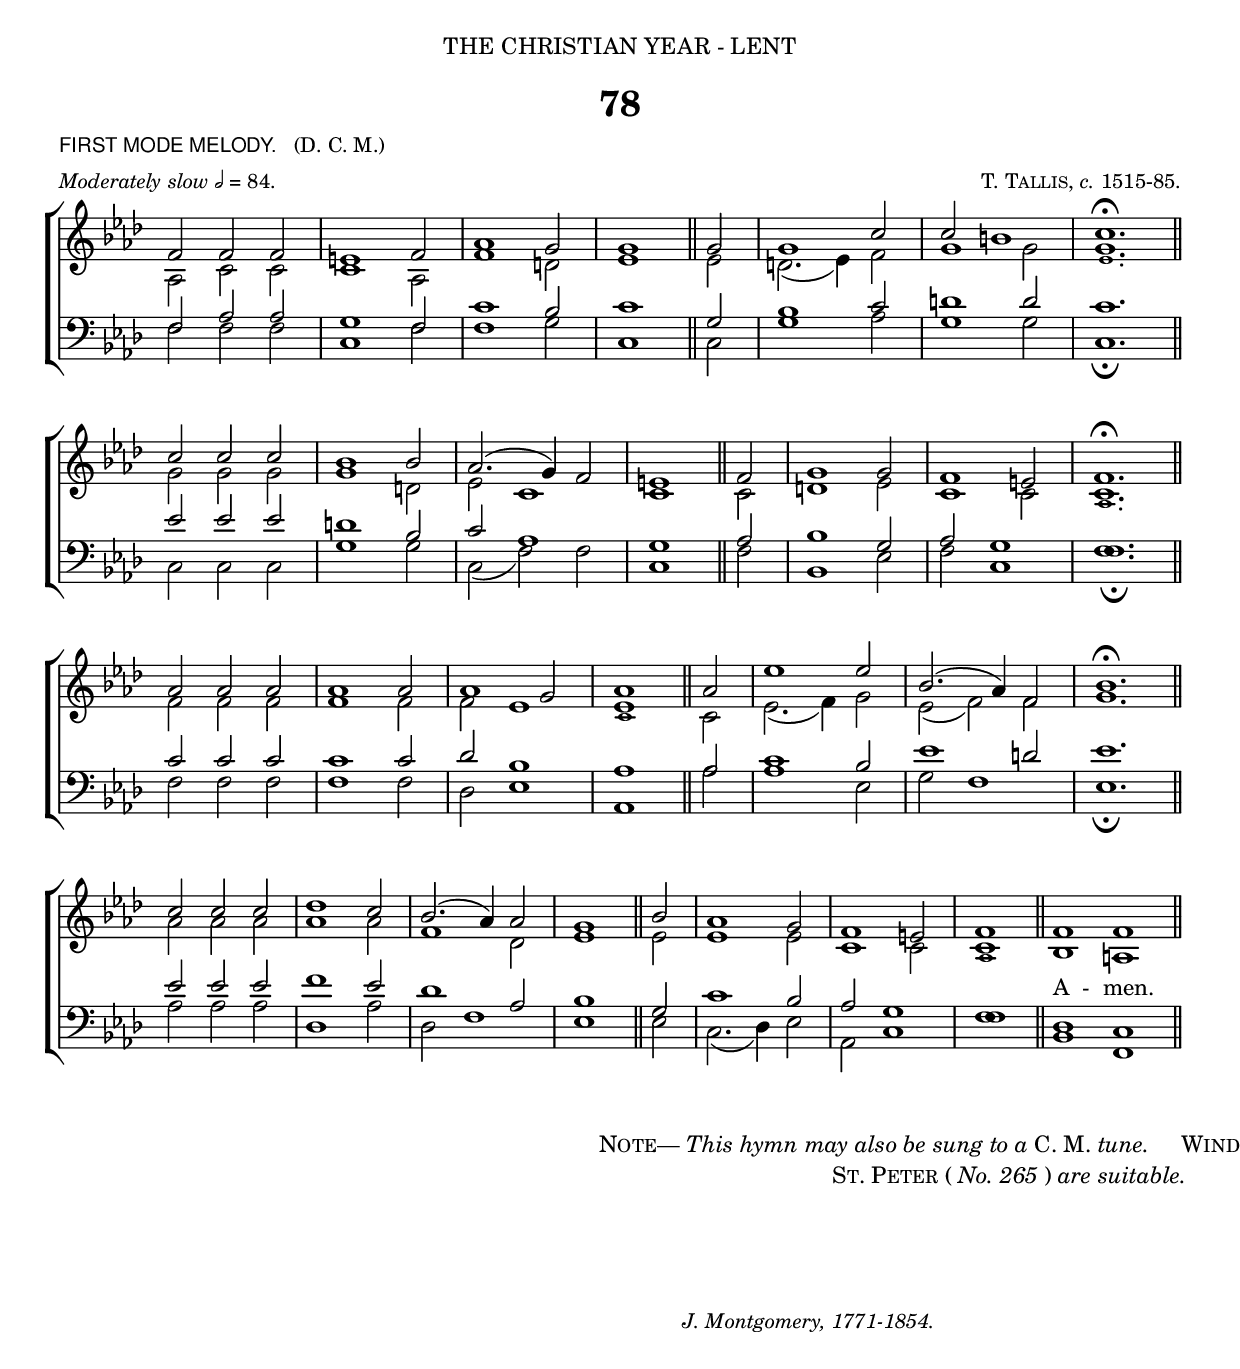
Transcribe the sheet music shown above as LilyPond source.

%%%142.png
%%%Hymn 78 First Mode Melody Lord, teach us how to pray aright
%%%Version 1

\version "2.10"

\header {
	dedication = \markup { \center-align { \line {  "THE CHRISTIAN YEAR - LENT" } 
					       \hspace #1
						} }	
  title = "78"
			       
  arranger = \markup { \small { \smallCaps "T. Tallis," \italic "c." "1515-85."} }
  poet = \markup { \small { \sans  "FIRST MODE MELODY." \hspace #1 \roman { "(D. C. M.)"} } }
  meter = \markup { \small { \italic {Moderately slow} \fontsize #-5 \general-align #Y #DOWN \note #"2" #1 = 84.} }
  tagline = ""
}

%%%%%%%%%%%%%%%%%%%%%%%%%%%%%%%%%%%%%%%% Macros

%%shortcut macro for small notes
smallnote = { \once \override NoteColumn #'force-hshift = #0.2 
	      \once \set fontSize = #-3 
              \once \override Stem #'length = #5  }

%%% merge. Macro to pull note slightly leftwards.  Used to produce those partially merged wholenotes 
merge = \once \override NoteColumn #'force-hshift = #-0.01
	      
%%%%%%%%%%%%%%%%%%%%%%%%%%%%%%%%%%%%%%%%% End of Macro definitions

%%% SATB voices

global = {
  \time 3/2 
  \key f \minor
  \set Staff.midiInstrument = "church organ"
}	   
	      
soprano = \relative c' {
  \tag #'hymn { f2 f2 f2 | e1 f2 | aes1 g2 | g1 \bar "||" g2 | g1 c2 | c2 b1 | c1. ^\fermata \bar "||" \break
  
  c2 c2 c2 | bes1 bes2 | aes2.( g4) f2 | e1 \bar "||" f2 | g1 g2 | f1 e2 | f1. ^\fermata \bar "||" \break
  
  aes2 aes2 aes2 | aes1 aes2 | aes1 g2 | aes1 \bar "||" aes2 | ees'1 ees2 | bes2.( aes4) f2 | bes1. ^\fermata \bar "||" \break
  
  c2 c2 c2 | des1 c2 | bes2.( aes4) aes2 | g1 \bar "||" bes2 | aes1 g2 | f1 e2 | f1 \bar "||" }
      \tag #'amen  { \cadenzaOn f1 f1 \bar "||" }   
}

alto = \relative c' {
  \tag #'hymn { aes2 c2 c2 | c1 aes2 | f'1 d2 | ees1 \bar "||" ees2 | d2.( ees4) f2 | g1 g2 | << { g1. } 
      \new Voice = "alt" { \voiceFour \smallnote ees1. } >> \bar "||" 
      
  g2 g2 g2 | g1 d2 | ees2 c1 | c1 \bar "||" c2 | d1 ees2 | c1 c2 | << { c1. } 
      \new Voice = "alt" { \voiceFour  \smallnote aes1. } >> \bar "||"     
      
  f'2 f2 f2 | f1 f2 | f2 ees1 | << { ees1 } 
      \new Voice = "alt" { \voiceFour \smallnote c1 } >>  \bar "||"
      c2 | ees2.( f4) g2 | ees2( f2) f2 | g1. \bar "||"
      
  aes2 aes2 aes2 | aes1 aes2 | f1 des2 | ees1 \bar "||" ees2 | ees1 ees2 | c1 c2 | << { c1 } 
      \new Voice = "alt" { \voiceFour \smallnote aes1 } >>  }
      \tag #'amen { bes1 a1 \bar "||" }
}

tenor = \relative c { \clef bass
  \tag #'hymn { f2 aes2 aes2 | g1 f2 | c'1 bes2 | c1 \bar "||" g2 | bes1 c2 | d1 d2 | c1. \bar "||"
  
  ees2 ees2 ees2 | d1 bes2 | c2 aes1 | g1 \bar "||" aes2 bes1 g2 | aes2 g1 | f1.  \bar"||"
  
  c'2 c2 c2 | c1 c2 | des2 bes1 | aes1 \bar "||" aes2 | c1 bes2 | ees1 d2 | ees1. \bar "||"
  
  ees2 ees2 ees2 | f1 ees2 | des1 aes2 | bes1 \bar "||" g2 | c1 bes2 | aes2 g1 | f1 \bar "||" }
      \tag #'amen { 
      \once \override TextScript #'padding = #1
      des1^\markup {"A  -  men." } c1 \bar "||" }
}

bass = \relative c { \clef bass
  \tag #'hymn { f2 f2 f2 | c1 f2 | f1 g2 | c,1 \bar "||" c2 | g'1 aes2 | g1 g2 | c,1. _\fermata \bar "||"
	  
  c2 c2 c2 | g'1 g2 | c,2( f2) f2 | c1 \bar "||" f2 | bes,1 ees2 | f2 c1 | \merge f1. _\fermata \bar "||"
  
  f2 f2 f2 | f1 f2 | des2 ees1 | aes,1 \bar "||" aes'2 | aes1 ees2 | g2 f1 |ees1. _\fermata \bar "||"
  
  aes2 aes2 aes2 | des,1 aes'2 | des,2 f1 | ees1 \bar "||" ees2 | c2.( des4) ees2 | aes,2 c1 | \merge f1 \bar "||" }
      \tag #'amen { bes,1 f1 \bar "||" }
}


#(ly:set-option 'point-and-click #f)

\paper {
  #(set-paper-size "a4")
%  annotate-spacing = ##t
  print-page-number = ##f
  ragged-last-bottom = ##t
  ragged-bottom = ##t
}


\book{

%%% Score block
	
\score{
\new ChoirStaff	
 <<

	\context Staff = upper << 
	\context Voice = sopranos { \voiceOne \global \soprano }
	\context Voice = altos    {\voiceTwo \global \alto }
	                      >>
	\context Staff = lower <<
	\context Voice = tenors { \voiceOne \global \tenor }
	\context Voice = basses { \voiceTwo \global \bass }
			        >> 
 >>
 
\layout {
		indent=0
%		\context { \Score timing = ##f }
		\context { \Score \remove "Bar_number_engraver" }
		\context { \Staff \remove "Time_signature_engraver" }
		\context { \Score \remove "Mark_engraver"  }
                \context { \Staff \consists "Mark_engraver"  }
	}
	
} %%score bracket

%%% Score block to generate hymn midi without Amen
\score{
\new ChoirStaff	
 <<

	\context Staff = upper << 
	\context Voice = sopranos { \voiceOne \global \removeWithTag #'amen \soprano }
	\context Voice = altos    { \voiceTwo \global \removeWithTag #'amen \alto }
	                      >>
	\context Staff = lower <<
	\context Voice = tenors { \voiceOne \global \removeWithTag #'amen \tenor }
	\context Voice = basses { \voiceTwo \global \removeWithTag #'amen \bass }
			        >> 
 >>
	
\midi { 
   \context { \Score tempoWholesPerMinute = #(ly:make-moment 84 2) }
       }

}

%%% Separate score block to generate Amen midi on its own 
\score{
\new ChoirStaff	
 <<

	\context Staff = upper << 
	\context Voice = sopranos { \voiceOne \global \keepWithTag #'amen \soprano }
	\context Voice = altos    { \voiceTwo \global \keepWithTag #'amen \alto }
	                      >>
	\context Staff = lower <<
	\context Voice = tenors { \voiceOne \global \keepWithTag #'amen \tenor }
	\context Voice = basses { \voiceTwo \global \keepWithTag #'amen \bass }
			        >> 
 >>
	
\midi { 
   \context { \Score tempoWholesPerMinute = #(ly:make-moment 84 2) }
       }

}

%%% Hymn Note markup

\markup { \hspace #52 \center-align { \line { \smallCaps "Note" \hspace #-1.2 ".—" \italic "This hymn may also be sung to a" "C. M." \italic "tune.    "  
	                                          \smallCaps "Windsor" "(" \italic "No. 332" ")" \italic "or" }  
                                      \line { \smallCaps "St. Peter" "(" \italic "No. 265" ")" \italic "are suitable." }} }
  
%%% fake score block to occupy space and force a pagebreak.  Can't think of a better way of doing this.
\score{
	{s4 }
\header { breakbefore = ##f piece = ##f opus = ##f tagline = ##f }
\layout{	
	\context { \Staff
		\remove Time_signature_engraver
		\remove Key_engraver
		\remove Clef_engraver
		\remove Staff_symbol_engraver
}}}				      

%%% page 2
%%% Lyric attribution

\markup { \hspace #60 \small \italic "J. Montgomery, 1771-1854." }  
	
%%% Main block of lyrics

\markup { \hspace #30 %%add space as necc. to center the column
	        \column {  %% one super column for entire block of lyrics
	              \column { %% verse 1 is a column of 2 lines  
	                  \line { \hspace #2.2 \column { \lower #2.4 \fontsize #8 "L" }   %%Drop Cap goes here
				  \hspace #-1.4    %% adjust this if other letters are too far from Drop Cap
				  \column  { \raise #0.0 "ORD, teach us how to pray aright"  
			                                 "  With reverence and with fear;" } }          
	                  \line {  \hspace #2.5  %%adjust hspace until this line left edge is flush with Drop Cap
				   \lower  #1.56  %%adjust this until the line spacing looks right
				   \column {   
					   "Though dust and ashes in thy sight,"
					   "    We may, we must draw near."
			  		}}
			       
			           } %% finish verse 1	
		  \hspace #1  % adds vertical spacing between verses		   
		  \line { "2  "
		    \column {	     
			    "We perish if we cease from prayer;"
			    "    O grant us power to pray;"
			    "And when to meet thee we prepare,"
			    "    Lord, meet us by the way."
			}}
		 \hspace #1  % adds vertical spacing between verses  	
		  \line { "3  "
		    \column {	     
			    "God of all grace, we come to thee"
			    "    With broken contrite hearts;"
			    "Give, what thine eye delights to see,"
			    "    Truth in the inward parts;"
			}}
		\hspace #1  % adds vertical spacing between verses   
		\line { "4  "
		    \column {	     
			    "Faith in the only sacrifice"
			    "    That can for sin atone;"
			    "To cast our hopes, to fix our eyes,"
			    "    On Christ, on Christ alone;"
			}}
		\hspace #1  % adds vertical spacing between verses   
		\line { "5  "
		    \column {	     
			    "Patience to watch, and wait, and weep,"
			    "    Though mercy long delay;"
			    "Courage our fainting souls to keep,"
			    "    And trust thee though thou slay."
			}}
           	\hspace #1  % adds vertical spacing between verses  		  
           	\line { "6. "
		   \column {	     
			   "Give these, and then thy will be done;"
			   "    Thus, strengthened with all might,"
			   "We, through thy Spirit and thy Son,"
			   "    Shall pray, and pray aright."
     			}}
	  }
} %% lyric markup bracket

} %% book bracket